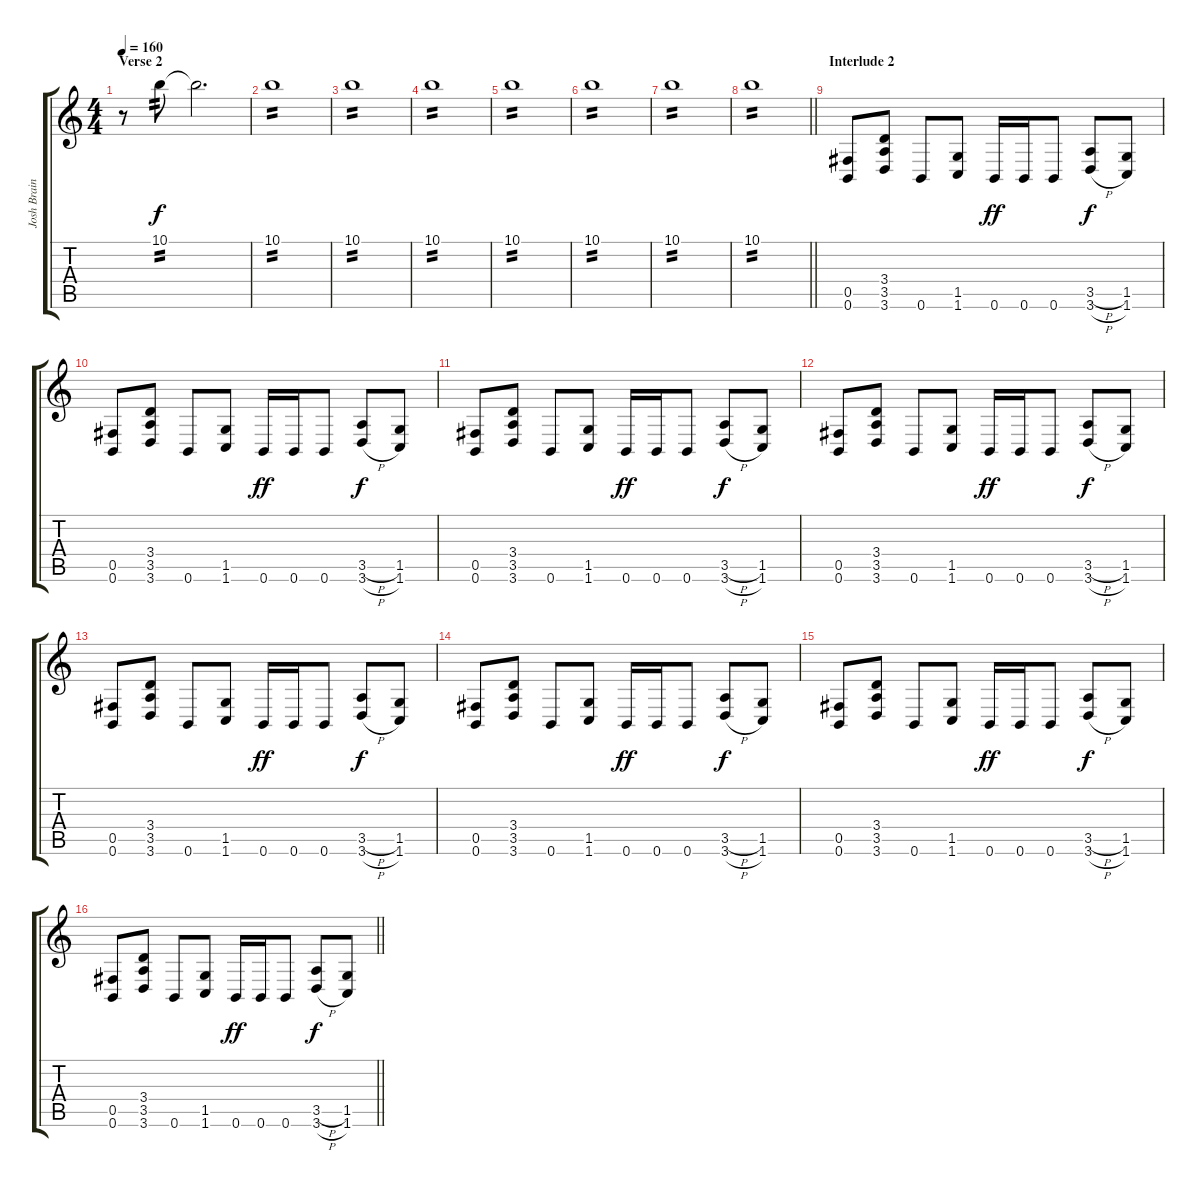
\track ("Josh Brainard" "Josh Brain") {instrument distortionguitar}
\staff {score tabs}
\tuning (Db4 Ab3 E3 B2 Gb2 B1) {hide}
\ts (4 4)
\section ("" "Verse 2")
\tempo 160
\clef g2
\ks c
r.8{dy f} 10.1.8{tp 2} 10.1{t}.2{d} |
10.1.1{tp 2} |
10.1.1{tp 2} |
10.1.1{tp 2} |
10.1.1{tp 2} |
10.1.1{tp 2} |
10.1.1{tp 2} |
\barLineRight lightlight
10.1.1{tp 2} |
\section ("" "Interlude 2")
(0.5 0.6).8 (3.4 3.5 3.6).8 0.6.8 (1.5 1.6).8 0.6.16{dy ff} 0.6.16 0.6.8 (3.5{h} 3.6{h}).8{dy f} (1.5 1.6).8 |
(0.5 0.6).8 (3.4 3.5 3.6).8 0.6.8 (1.5 1.6).8 0.6.16{dy ff} 0.6.16 0.6.8 (3.5{h} 3.6{h}).8{dy f} (1.5 1.6).8 |
(0.5 0.6).8 (3.4 3.5 3.6).8 0.6.8 (1.5 1.6).8 0.6.16{dy ff} 0.6.16 0.6.8 (3.5{h} 3.6{h}).8{dy f} (1.5 1.6).8 |
(0.5 0.6).8 (3.4 3.5 3.6).8 0.6.8 (1.5 1.6).8 0.6.16{dy ff} 0.6.16 0.6.8 (3.5{h} 3.6{h}).8{dy f} (1.5 1.6).8 |
(0.5 0.6).8 (3.4 3.5 3.6).8 0.6.8 (1.5 1.6).8 0.6.16{dy ff} 0.6.16 0.6.8 (3.5{h} 3.6{h}).8{dy f} (1.5 1.6).8 |
(0.5 0.6).8 (3.4 3.5 3.6).8 0.6.8 (1.5 1.6).8 0.6.16{dy ff} 0.6.16 0.6.8 (3.5{h} 3.6{h}).8{dy f} (1.5 1.6).8 |
(0.5 0.6).8 (3.4 3.5 3.6).8 0.6.8 (1.5 1.6).8 0.6.16{dy ff} 0.6.16 0.6.8 (3.5{h} 3.6{h}).8{dy f} (1.5 1.6).8 |
\barLineRight lightlight
(0.5 0.6).8 (3.4 3.5 3.6).8 0.6.8 (1.5 1.6).8 0.6.16{dy ff} 0.6.16 0.6.8 (3.5{h} 3.6{h}).8{dy f} (1.5 1.6).8
